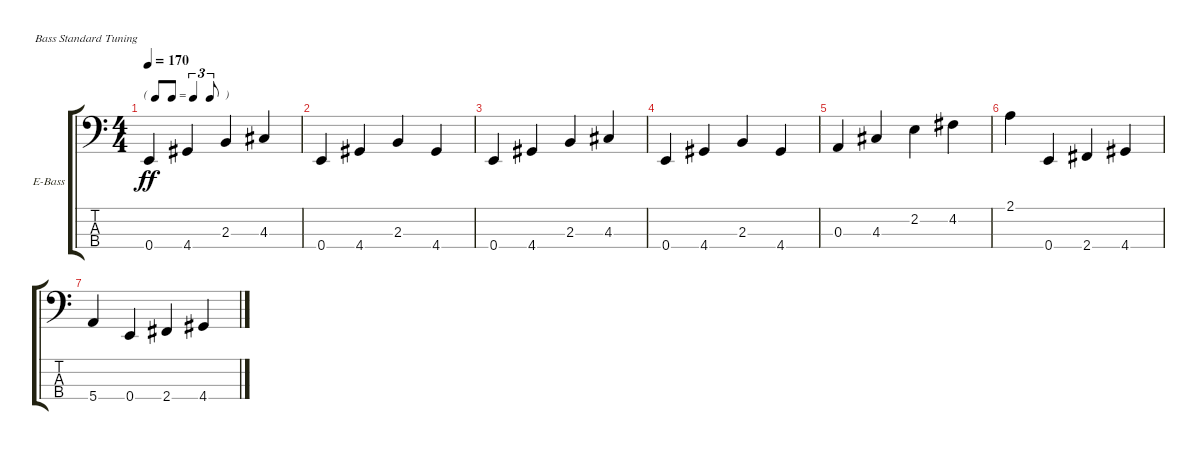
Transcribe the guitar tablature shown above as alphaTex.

\defaultSystemsLayout 4
\bracketExtendMode groupsimilarinstruments
\firstSystemTrackNameOrientation horizontal
\otherSystemsTrackNameOrientation horizontal
\track ("Electric Bass" "E-Bass") {instrument electricbassfinger}
\staff {score tabs}
\tuning (G2 D2 A1 E1)
\ts (4 4)
\tf triplet8th
\tempo 170
\clef f4
\ks c
0.4.4{dy ff} 4.4.4 2.3.4 4.3.4 |
0.4.4 4.4.4 2.3.4 4.4.4 |
0.4.4 4.4.4 2.3.4 4.3.4 |
0.4.4 4.4.4 2.3.4 4.4.4 |
0.3.4 4.3.4 2.2.4 4.2.4 |
2.1.4 0.4.4 2.4.4 4.4.4 |
5.4.4 0.4.4 2.4.4 4.4.4
